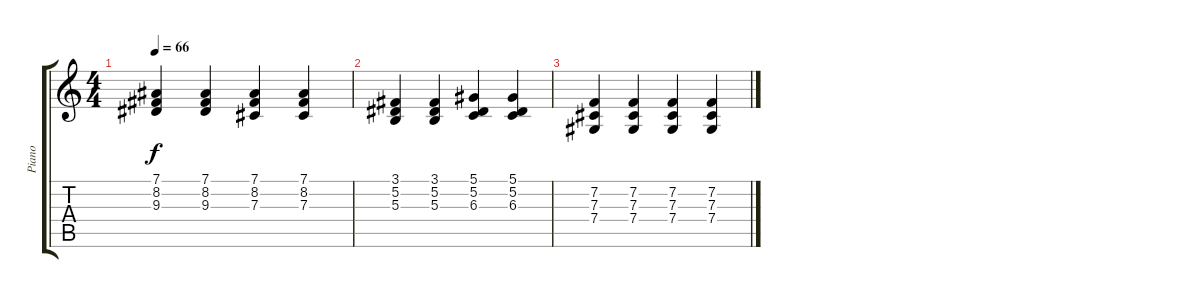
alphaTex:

\track ("Piano" "Piano") {instrument acousticgrandpiano}
\staff {score tabs}
\tuning (Eb4 Bb3 Gb3 Db3 Ab2 Eb2) {hide}
\ts (4 4)
\tempo 66
\clef g2
\ks c
(7.1 8.2 9.3).4{dy f volume 2} (7.1 8.2 9.3).4 (7.1 8.2 7.3).4{volume 2} (7.1 8.2 7.3).4 |
(3.1 5.2 5.3).4 (3.1 5.2 5.3).4{volume 1} (5.1 5.2 6.3).4{volume 1} (5.1 5.2 6.3).4{volume 1} |
(7.2 7.3 7.4).4{volume 1} (7.2 7.3 7.4).4{volume 0} (7.2 7.3 7.4).4 (7.2 7.3 7.4).4
